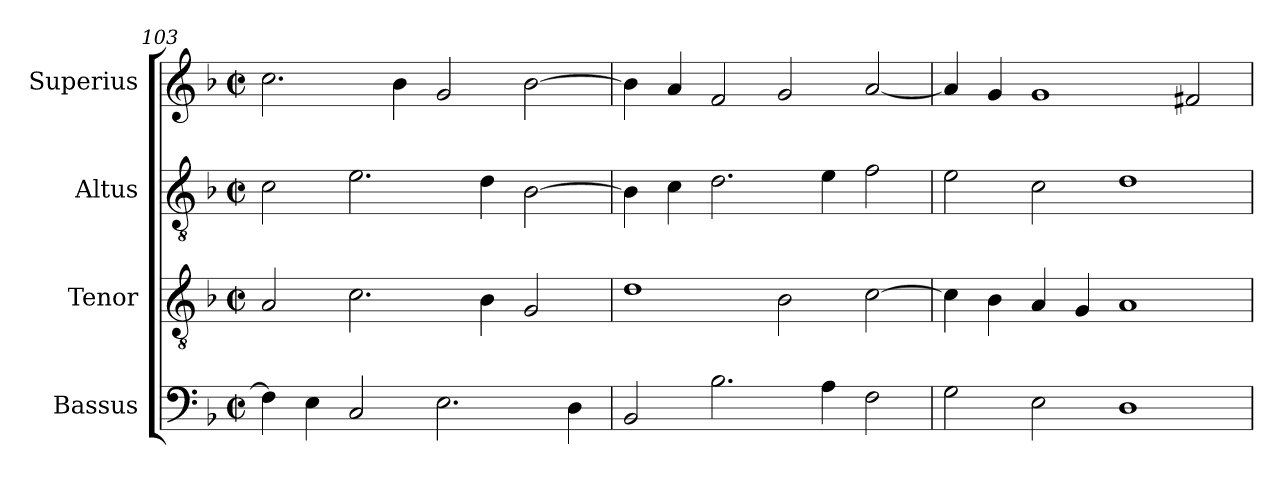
**kern	**kern	**kern	**kern
*part4	*part3	*part2	*part1
*staff4	*staff3	*staff2	*staff1
*I"Bassus	*I"Tenor	*I"Altus	*I"Superius
*I'B.	*I'T.	*	*I'S.
*clefF4	*clefGv2	*clefGv2	*clefG2
*	*ITrd7c12	*ITrd7c12	*
*k[b-]	*k[b-]	*k[b-]	*k[b-]
*F:	*F:	*F:	*F:
*M2/2	*M2/2	*M2/2	*M2/2
*met(c|)	*met(c|)	*met(c|)	*met(c|)
=103	=103	=103	=103
4Fi\]	2AAi/	2Ci\	2.cci\
4Ei\	.	.	.
2Ci/	2.Ci\	2.Ei\	.
.	.	.	4b-i\
2.Ei\	.	.	2gi/
.	4BB-i\	4Di\	.
.	2GGi/	[>2BB-i\	[>2b-i\
4Di\	.	.	.
=104	=104	=104	=104
2BB-i/	1Di	4BB-i\]	4b-i\]
.	.	4Ci\	4ai/
2.B-i\	.	2.Di\	2fi/
.	2BB-i\	.	2gi/
4Ai\	.	4Ei\	.
2Fi\	[>2Ci\	2Fi\	[<2ai/
!!LO:PB:g=z
=105	=105	=105	=105
2Gi\	4Ci\]	2Ei\	4ai/]
.	4BB-i\	.	4gi/
2Ei\	4AAi/	2Ci\	1gi
.	4GGi/	.	.
1Di	1AAi	1Di	.
.	.	.	2f#Xi/
=	=	=	=
*-	*-	*-	*-
